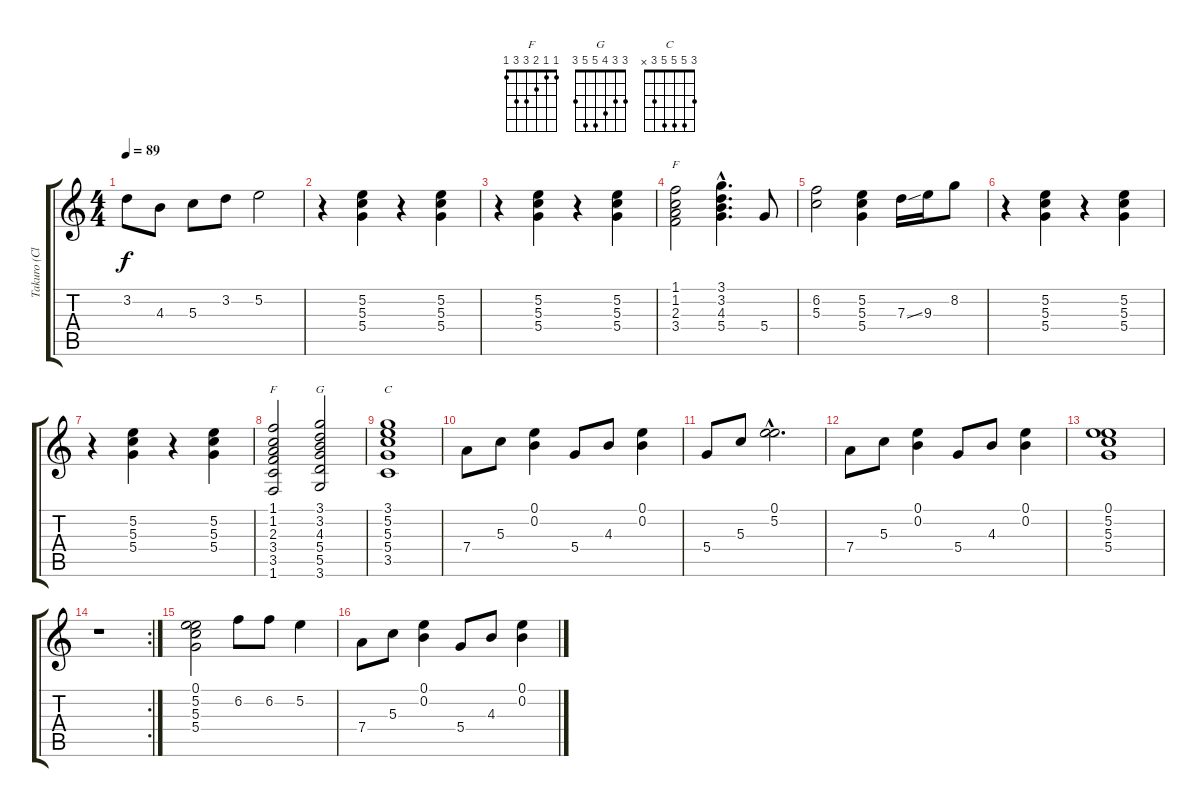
\track ("Takuro (Clean Gtr)" "Takuro (Cl") {instrument electricguitarclean}
\staff {score tabs}
\tuning (E4 B3 G3 D3 A2 E2) {hide}
\chord ("F" 1 1 2 3 x x)
\chord ("F" 1 1 2 3 3 1)
\chord ("G" 3 3 4 5 5 3)
\chord ("C" 3 5 5 5 3 x)
\ts (4 4)
\tempo 89
\clef g2
\ks c
3.2.8{dy f} 4.3.8 5.3.8 3.2.8 5.2.2 |
r.4 (5.2 5.3 5.4).4 r.4 (5.2 5.3 5.4).4 |
r.4 (5.2 5.3 5.4).4 r.4 (5.2 5.3 5.4).4 |
(1.1 1.2 2.3 3.4).2{ch "F"} (3.1{hac} 3.2{hac} 4.3{hac} 5.4{hac}).4{d} 5.4.8 |
(6.2 5.3).2 (5.2 5.3 5.4).4 7.3{ss}.16 9.3.16 8.2.8 |
r.4 (5.2 5.3 5.4).4 r.4 (5.2 5.3 5.4).4 |
r.4 (5.2 5.3 5.4).4 r.4 (5.2 5.3 5.4).4 |
(1.1 1.2 2.3 3.4 3.5 1.6).2{ch "F"} (3.1 3.2 4.3 5.4 5.5 3.6).2{ch "G"} |
(3.1 5.2 5.3 5.4 3.5).1{ch "C"} |
7.4.8 5.3.8 (0.1 0.2).4 5.4.8 4.3.8 (0.1 0.2).4 |
5.4.8 5.3.8 (0.1{hac} 5.2{hac}).2{d} |
7.4.8 5.3.8 (0.1 0.2).4 5.4.8 4.3.8 (0.1 0.2).4 |
(0.1 5.2 5.3 5.4).1 |
\rc 2
r.1 |
(0.1 5.2 5.3 5.4).2 6.2.8 6.2.8 5.2.4 |
7.4.8 5.3.8 (0.1 0.2).4 5.4.8 4.3.8 (0.1 0.2).4
